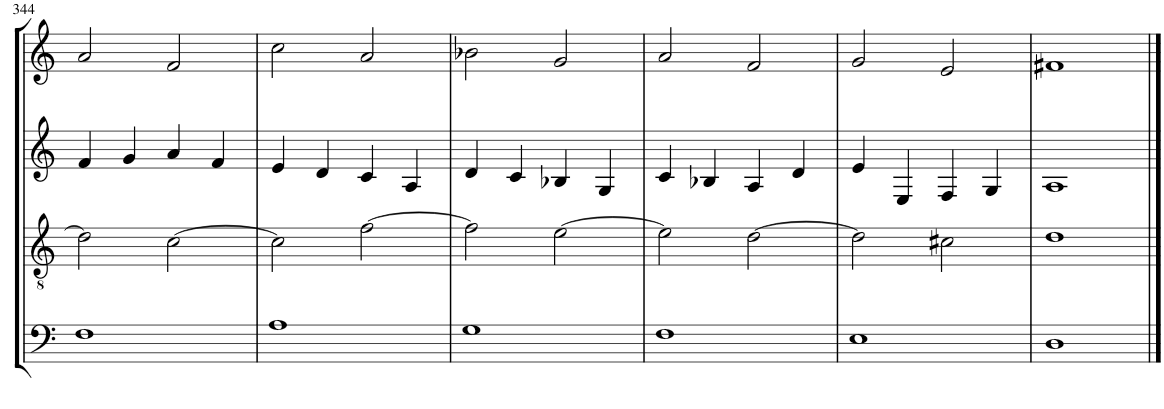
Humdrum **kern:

**kern	**kern	**kern	**kern
*part4	*part3	*part2	*part1
*staff4	*staff3	*staff2	*staff1
*I"Piano	*I"Piano	*I"Piano	*I"Piano
*I'Pno	*I'Pno	*I'Pno	*I'Pno
!!LO:PB:g=z
*clefF4	*clefGv2	*clefG2	*clefG2
*k[]	*k[]	*k[]	*k[]
*M4/4	*M4/4	*M4/4	*M4/4
=344	=344	=344	=344
1F	2d\]	4f/	2a/
.	.	4g/	.
.	[2c\	4a/	2f/
.	.	4f/	.
=345	=345	=345	=345
1A	2c\]	4e/	2cc\
.	.	4d/	.
.	[2f\	4c/	2a/
.	.	4A/	.
=346	=346	=346	=346
1G	2f\]	4d/	2b-X\
.	.	4c/	.
.	[2e\	4B-X/	2g/
.	.	4G/	.
=347	=347	=347	=347
1F	2e\]	4c/	2a/
.	.	4B-X/	.
.	[2d\	4A/	2f/
.	.	4d/	.
=348	=348	=348	=348
1E	2d\]	4e/	2g/
.	.	4E/	.
.	2c#X\	4F/	2e/
.	.	4G/	.
=349	=349	=349	=349
1D	1d	1A	1f#X
==	==	==	==
*-	*-	*-	*-
